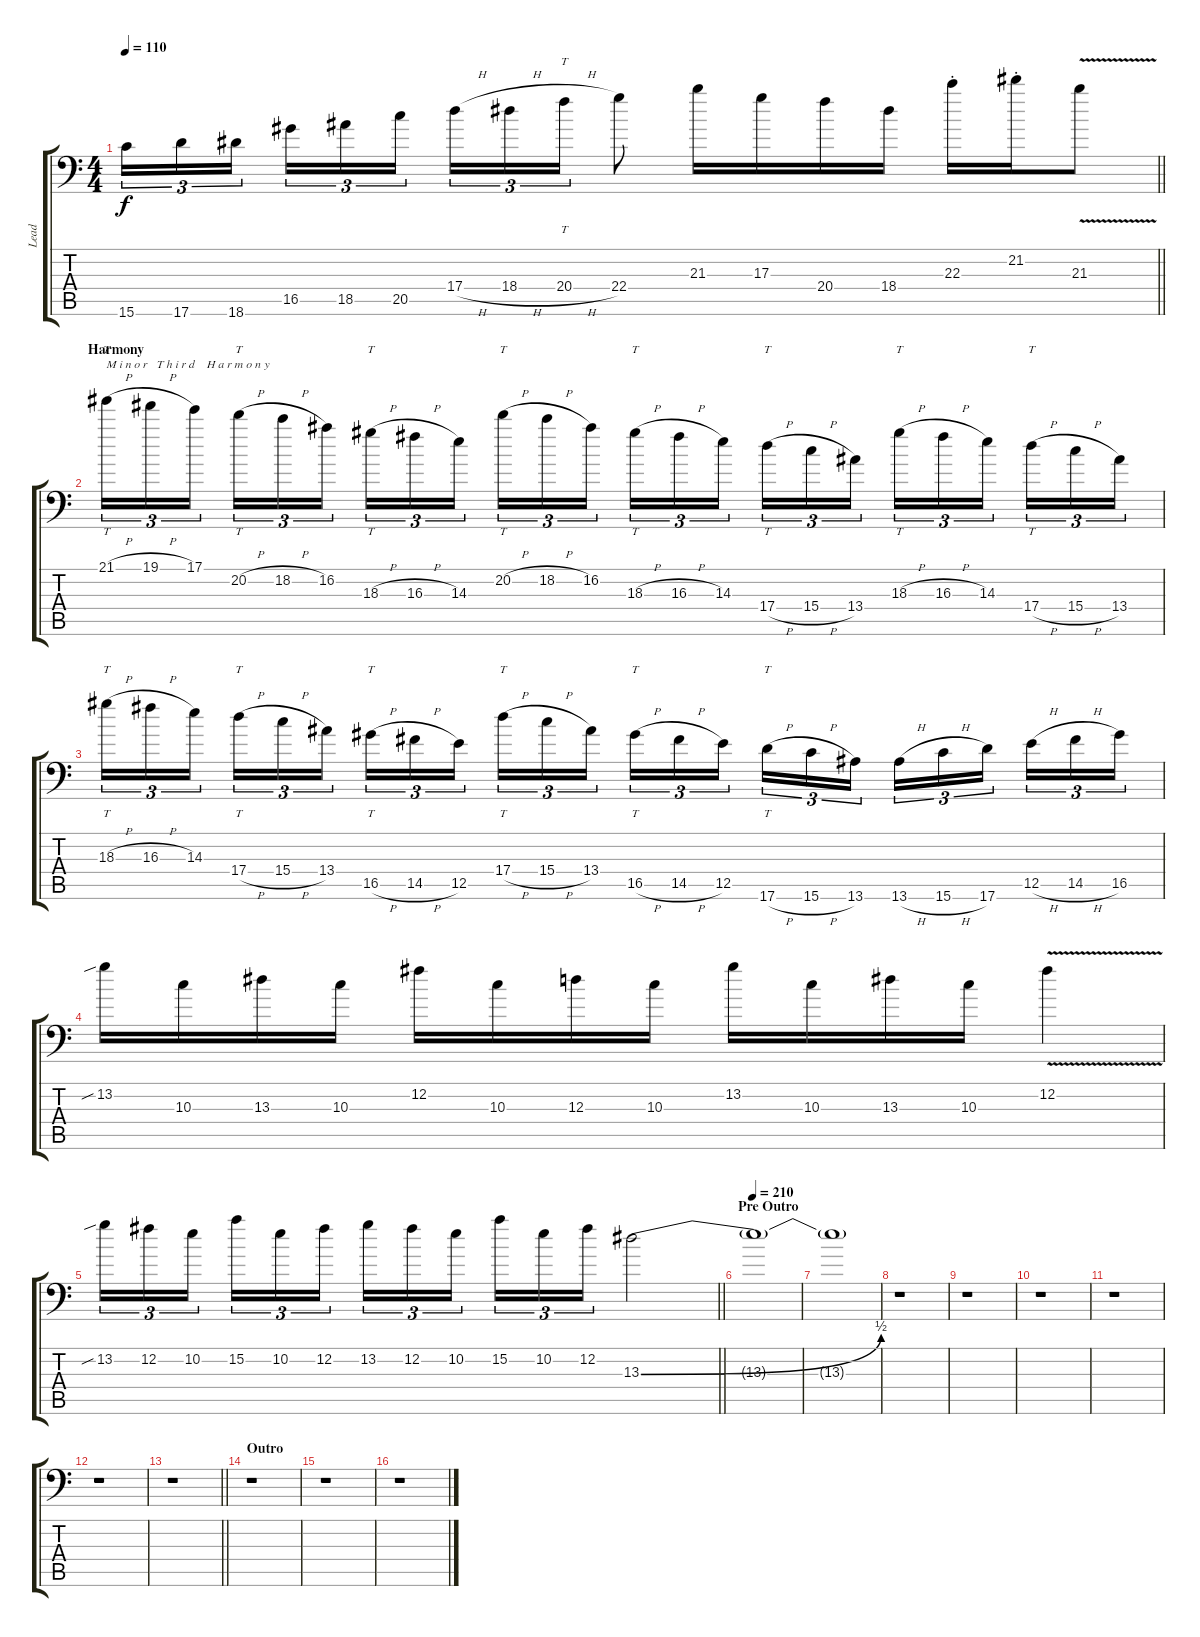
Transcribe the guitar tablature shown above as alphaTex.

\track ("Lead " "Lead ") {instrument overdrivenguitar}
\staff {score tabs}
\tuning (B3 Gb3 D3 A2 E2 A1) {hide}
\ts (4 4)
\tempo 110
\clef f4
\barLineRight lightlight
\ks c
15.6.16{tu (3 2) dy f} 17.6.16{tu (3 2)} 18.6.16{tu (3 2) beam splitsecondary} 16.5.16{tu (3 2)} 18.5.16{tu (3 2)} 20.5.16{tu (3 2)} 17.4{h}.16{tu (3 2)} 18.4{h}.16{tu (3 2)} 20.4{h}.16{tt tu (3 2)} 22.4.8 21.3.16 17.3.16 20.4.16 18.4.16 22.3{st}.16 21.2{st}.16 21.3{v}.8 |
\section ("" "Harmony")
21.1{h}.16{tt tu (3 2) txt "M i n o r   T h i r d    H a r m o n y " volume 12 balance 0} 19.1{h}.16{tu (3 2)} 17.1.16{tu (3 2) beam splitsecondary} 20.2{h}.16{tt tu (3 2)} 18.2{h}.16{tu (3 2)} 16.2.16{tu (3 2)} 18.3{h}.16{tt tu (3 2)} 16.3{h}.16{tu (3 2)} 14.3.16{tu (3 2) beam splitsecondary} 20.2{h}.16{tt tu (3 2)} 18.2{h}.16{tu (3 2)} 16.2.16{tu (3 2)} 18.3{h}.16{tt tu (3 2)} 16.3{h}.16{tu (3 2)} 14.3.16{tu (3 2) beam splitsecondary} 17.4{h}.16{tt tu (3 2)} 15.4{h}.16{tu (3 2)} 13.4.16{tu (3 2)} 18.3{h}.16{tt tu (3 2)} 16.3{h}.16{tu (3 2)} 14.3.16{tu (3 2) beam splitsecondary} 17.4{h}.16{tt tu (3 2)} 15.4{h}.16{tu (3 2)} 13.4.16{tu (3 2)} |
18.3{h}.16{tt tu (3 2)} 16.3{h}.16{tu (3 2)} 14.3.16{tu (3 2) beam splitsecondary} 17.4{h}.16{tt tu (3 2)} 15.4{h}.16{tu (3 2)} 13.4.16{tu (3 2)} 16.5{h}.16{tt tu (3 2)} 14.5{h}.16{tu (3 2)} 12.5.16{tu (3 2) beam splitsecondary} 17.4{h}.16{tt tu (3 2)} 15.4{h}.16{tu (3 2)} 13.4.16{tu (3 2)} 16.5{h}.16{tt tu (3 2)} 14.5{h}.16{tu (3 2)} 12.5.16{tu (3 2) beam splitsecondary} 17.6{h}.16{tt tu (3 2)} 15.6{h}.16{tu (3 2)} 13.6.16{tu (3 2)} 13.6{h}.16{tu (3 2)} 15.6{h}.16{tu (3 2)} 17.6.16{tu (3 2) beam splitsecondary} 12.5{h}.16{tu (3 2)} 14.5{h}.16{tu (3 2)} 16.5.16{tu (3 2)} |
13.2{sib}.16 10.3.16 13.3.16 10.3.16 12.2.16 10.3.16 12.3.16 10.3.16 13.2.16 10.3.16 13.3.16 10.3.16 12.2{v}.4 |
\barLineRight lightlight
13.2{sib}.16{tu (3 2)} 12.2.16{tu (3 2)} 10.2.16{tu (3 2) beam splitsecondary} 15.2.16{tu (3 2)} 10.2.16{tu (3 2)} 12.2.16{tu (3 2)} 13.2.16{tu (3 2)} 12.2.16{tu (3 2)} 10.2.16{tu (3 2) beam splitsecondary} 15.2.16{tu (3 2)} 10.2.16{tu (3 2)} 12.2.16{tu (3 2)} 13.3{be (bend 0 0 60 2)}.2 |
\section ("" "Pre Outro")
\tempo 210
13.3{t}.1{volume 0} |
13.3{t}.1 |
r.1 |
r.1 |
r.1 |
r.1 |
r.1 |
\barLineRight lightlight
r.1 |
\section ("" "Outro")
r.1 |
r.1 |
r.1
